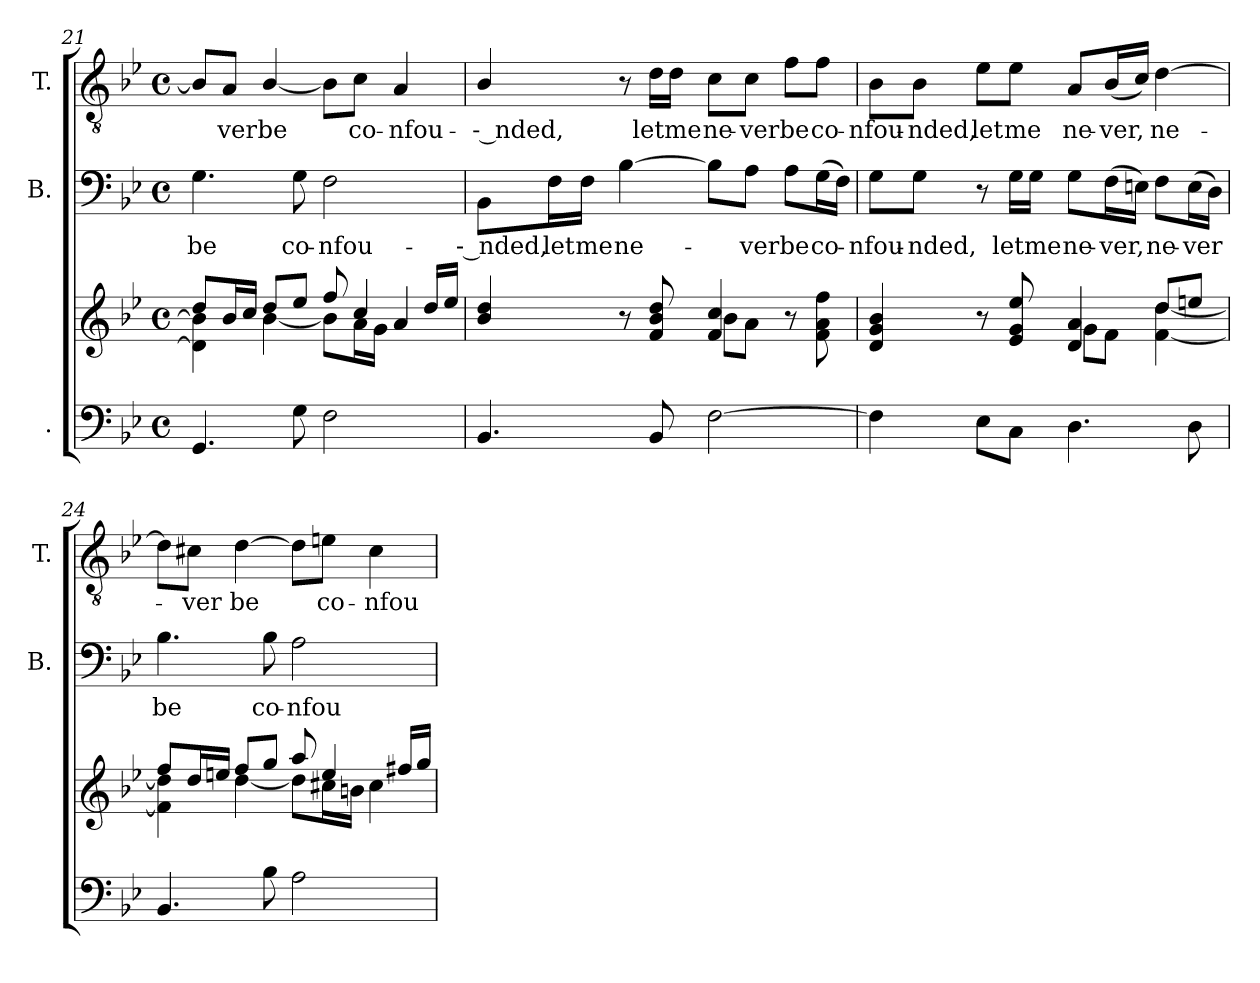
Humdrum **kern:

**kern	**kern	**kern	**text	**kern	**text
*part3	*part3	*part2	*part2	*part1	*part1
*staff4	*staff3	*staff2	*staff2	*staff1	*staff1
*I".	*	*I"B.	*	*I"T.	*
*	*	*I'B.	*	*I'T.	*
*clefF4	*clefG2	*clefF4	*	*clefGv2	*
*	*	*	*	*ITrd7c12	*
*k[b-e-]	*k[b-e-]	*k[b-e-]	*	*k[b-e-]	*
*B-:	*B-:	*B-:	*	*B-:	*
*M4/4	*M4/4	*M4/4	*	*M4/4	*
*met(c)	*met(c)	*met(c)	*	*met(c)	*
=21	=21	=21	=21	=21	=21
*	*^	*	*	*	*
!	!	!	!	!LO:LY:b:color=#000000	!	!
4.GGi/	8ddi/L	4di\] 4b-i]	4.Gi\	be	8BB-i/L]	.
!	!	!	!	!	!	!LO:LY:b:color=#000000
.	16b-i/L	.	.	.	8AAi/J	-ver
.	16cci/JJ	.	.	.	.	.
!	!	!	!	!	!	!LO:LY:b:color=#000000
.	8ddi/L	[4b-i\	.	.	[4BB-i/	be
!	!	!	!	!LO:LY:b:color=#000000	!	!
8Gi\	8ee-i/J	.	8Gi\	co-	.	.
!	!	!	!	!LO:LY:b:color=#000000	!	!
2Fi\	8ffi/	8b-i\L]	2Fi\	-nfou-	8BB-i\L]	.
!	!	!	!	!	!	!LO:LY:b:color=#000000
.	4cci/	16ai\L	.	.	8Ci\J	co-
.	.	16gi\JJ	.	.	.	.
!	!	!	!	!	!	!LO:LY:b:color=#000000
.	.	4ai/	.	.	4AAi/	-nfou-
.	16ddi/LL	.	.	.	.	.
.	16ee-i/JJ	.	.	.	.	.
!!LO:LB:g=z
=22	=22	=22	=22	=22	=22	=22
!	!	!	!	!LO:LY:b:color=#000000	!	!
!	!	!	!	!	!	!LO:LY:b:color=#000000
4.BB-i/	4b-i/ 4ddi	2ryy	8BB-i\L	-- nded,	4BB-i/	-- nded,
!	!	!	!	!LO:LY:b:color=#000000	!	!
.	.	.	16Fi\L	let	.	.
!	!	!	!	!LO:LY:b:color=#000000	!	!
.	.	.	16Fi\JJ	me	.	.
!	!	!	!	!LO:LY:b:color=#000000	!	!
.	8r	.	[4B-i\	ne-	8r	.
!	!	!	!	!	!	!LO:LY:b:color=#000000
8BB-i/	8fi/ 8b-i 8ddi	.	.	.	16Di\LL	let
!	!	!	!	!	!	!LO:LY:b:color=#000000
.	.	.	.	.	16Di\JJ	me
!	!	!	!	!	!	!LO:LY:b:color=#000000
[2Fi\	4fi/ 4cci	8b-i\L	8B-i\L]	.	8Ci\L	ne-
!	!	!	!	!LO:LY:b:color=#000000	!	!
!	!	!	!	!	!	!LO:LY:b:color=#000000
.	.	8ai\J	8Ai\J	-ver	8Ci\J	-ver
!	!	!	!	!LO:LY:b:color=#000000	!	!
!	!	!	!	!	!	!LO:LY:b:color=#000000
.	8r	4ryy	8Ai\L	be	8Fi\L	be
!	!	!	!	!LO:LY:b:color=#000000	!	!
!	!	!	!	!	!	!LO:LY:b:color=#000000
.	8fi\ 8ai 8ffi	.	(16Gi\L	co-	8Fi\J	co-
.	.	.	16Fi\JJ)	.	.	.
=23	=23	=23	=23	=23	=23	=23
!	!	!	!	!LO:LY:b:color=#000000	!	!
!	!	!	!	!	!	!LO:LY:b:color=#000000
4Fi\]	4di/ 4gi 4b-i	2ryy	8Gi\L	-nfou-	8BB-i\L	-nfou-
!	!	!	!	!LO:LY:b:color=#000000	!	!
!	!	!	!	!	!	!LO:LY:b:color=#000000
.	.	.	8Gi\J	-nded,	8BB-i\J	-nded,
!	!	!	!	!	!	!LO:LY:b:color=#000000
8E-i\L	8r	.	8r	.	8E-i\L	let
!	!	!	!	!LO:LY:b:color=#000000	!	!
!	!	!	!	!	!	!LO:LY:b:color=#000000
8Ci\J	8e-i/ 8gi 8ee-i	.	16Gi\LL	let	8E-i\J	me
!	!	!	!	!LO:LY:b:color=#000000	!	!
.	.	.	16Gi\JJ	me	.	.
!	!	!	!	!LO:LY:b:color=#000000	!	!
!	!	!	!	!	!	!LO:LY:b:color=#000000
4.Di\	4di/ 4ai	8gi\L	8Gi\L	ne-	8AAi/L	ne-
!	!	!	!	!LO:LY:b:color=#000000	!	!
!	!	!	!	!	!	!LO:LY:b:color=#000000
.	.	8fi\J	(16Fi\L	-ver,	(16BB-i/L	-ver,
.	.	.	16Eni\JJ)	.	16Ci/JJ)	.
!	!	!	!	!LO:LY:b:color=#000000	!	!
!	!	!	!	!	!	!LO:LY:b:color=#000000
.	8ddi/L	[4fi\ [4ddi	8Fi\L	ne-	[4Di\	ne-
!	!	!	!	!LO:LY:b:color=#000000	!	!
8Di\	8eeni/J	.	(16Ei\L	-ver	.	.
.	.	.	16Di\JJ)	.	.	.
!!LO:PB:g=z
=24	=24	=24	=24	=24	=24	=24
!	!	!	!	!LO:LY:b:color=#000000	!	!
4.BB-i/	8ffi/L	4fi\] 4ddi]	4.B-i\	be	8Di\L]	.
!	!	!	!	!	!	!LO:LY:b:color=#000000
.	16ddi/L	.	.	.	8C#Xi\J	-ver
.	16eeni/JJ	.	.	.	.	.
!	!	!	!	!	!	!LO:LY:b:color=#000000
.	8ffi/L	[4ddi\	.	.	[4Di\	be
!	!	!	!	!LO:LY:b:color=#000000	!	!
8B-i\	8ggi/J	.	8B-i\	co-	.	.
!	!	!	!	!LO:LY:b:color=#000000	!	!
2Ai\	8aai/	8ddi\L]	2Ai\	-nfou-	8Di\L]	.
!	!	!	!	!	!	!LO:LY:b:color=#000000
.	4eei/	16cc#Xi\L	.	.	8Eni\J	co-
.	.	16bni\JJ	.	.	.	.
!	!	!	!	!	!	!LO:LY:b:color=#000000
.	.	4cc#i\	.	.	4C#i\	-nfou-
.	16ff#Xi/LL	.	.	.	.	.
.	16ggi/JJ	.	.	.	.	.
*	*v	*v	*	*	*	*
=	=	=	=	=	=
*-	*-	*-	*-	*-	*-
